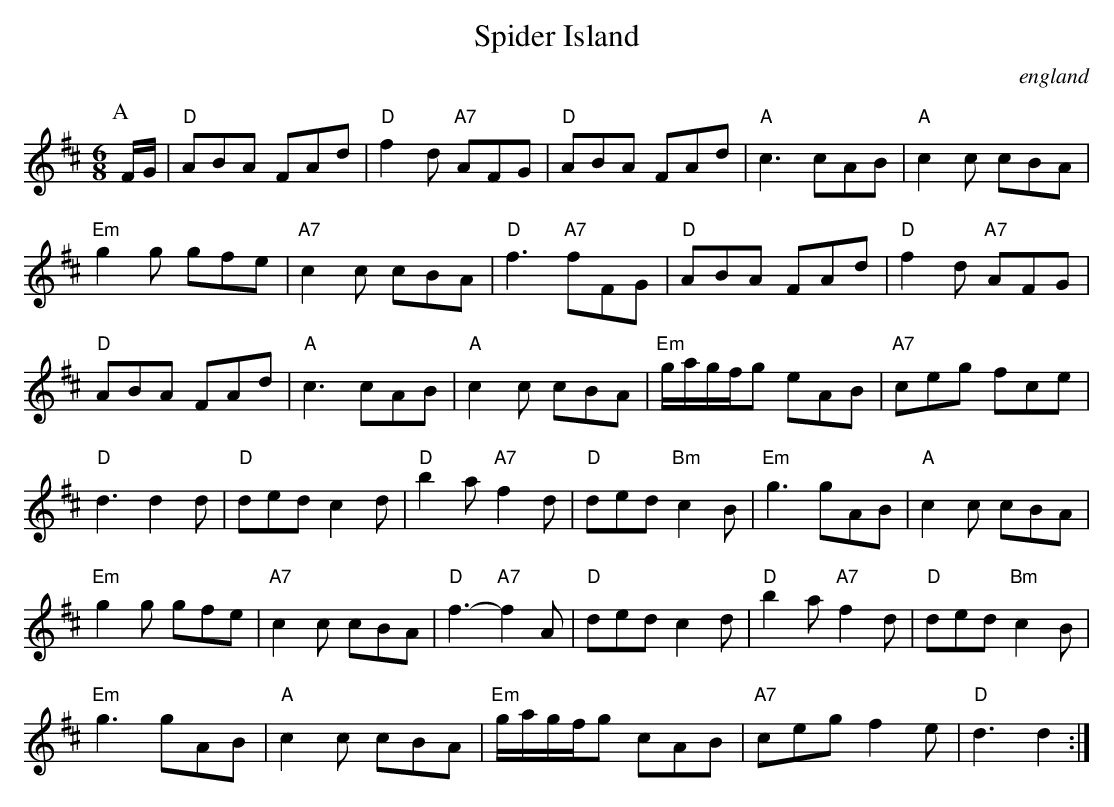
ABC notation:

X:1
T:Spider Island
O:england
M:6/8
K:D
P:A
F/2G/2|"D"ABA FAd|"D"f2d "A7"AFG|"D"ABA FAd|"A"c3 cAB|"A"c2c cBA|
"Em"g2g gfe|"A7"c2c cBA|"D"f3 "A7"fFG|"D"ABA FAd|"D"f2d "A7"AFG|
"D"ABA FAd|"A"c3 cAB|"A"c2c cBA|"Em"g/2a/2g/2f/2g eAB|"A7"ceg fce|
"D"d3 d2d|"D"ded c2d|"D"b2a "A7"f2d|"D"ded "Bm"c2B|"Em"g3 gAB|"A"c2c cBA|
"Em"g2g gfe|"A7"c2c cBA|"D"f3 -"A7"f2A|"D"ded c2d|"D"b2a "A7"f2d|\
"D"ded "Bm"c2B|
"Em"g3 gAB|"A"c2c cBA|"Em"g/2a/2g/2f/2g cAB|"A7"ceg f2e|"D"d3 d2:|
